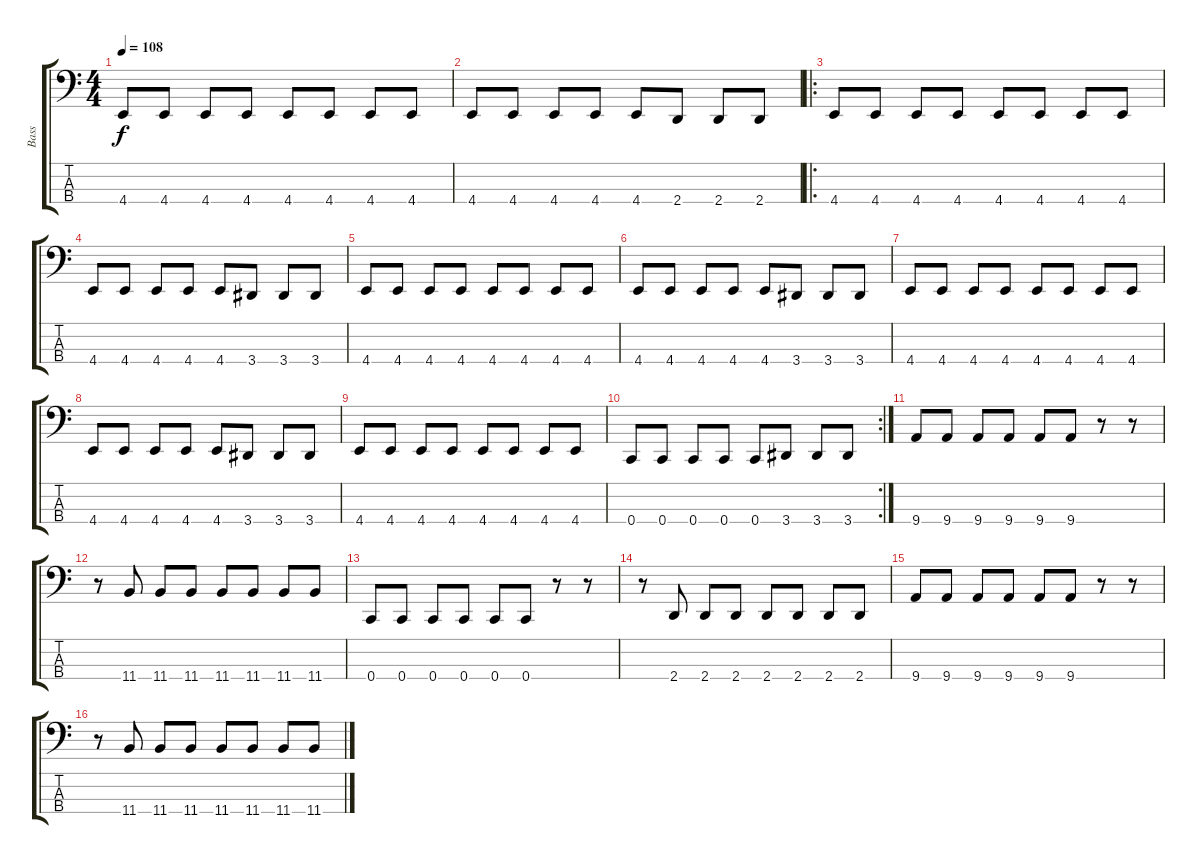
\track ("Bass" "Bass") {instrument electricbassfinger}
\staff {score tabs}
\tuning (F2 C2 G1 C1) {hide}
\ts (4 4)
\tempo 108
\clef f4
\ks c
4.4.8{dy f} 4.4.8 4.4.8 4.4.8 4.4.8 4.4.8 4.4.8 4.4.8 |
4.4.8 4.4.8 4.4.8 4.4.8 4.4.8 2.4.8 2.4.8 2.4.8 |
\ro
4.4.8 4.4.8 4.4.8 4.4.8 4.4.8 4.4.8 4.4.8 4.4.8 |
4.4.8 4.4.8 4.4.8 4.4.8 4.4.8 3.4.8 3.4.8 3.4.8 |
4.4.8 4.4.8 4.4.8 4.4.8 4.4.8 4.4.8 4.4.8 4.4.8 |
4.4.8 4.4.8 4.4.8 4.4.8 4.4.8 3.4.8 3.4.8 3.4.8 |
4.4.8 4.4.8 4.4.8 4.4.8 4.4.8 4.4.8 4.4.8 4.4.8 |
4.4.8 4.4.8 4.4.8 4.4.8 4.4.8 3.4.8 3.4.8 3.4.8 |
4.4.8 4.4.8 4.4.8 4.4.8 4.4.8 4.4.8 4.4.8 4.4.8 |
\rc 2
0.4.8 0.4.8 0.4.8 0.4.8 0.4.8 3.4.8 3.4.8 3.4.8 |
9.4.8 9.4.8 9.4.8 9.4.8 9.4.8 9.4.8 r.8 r.8 |
r.8 11.4.8 11.4.8 11.4.8 11.4.8 11.4.8 11.4.8 11.4.8 |
0.4.8 0.4.8 0.4.8 0.4.8 0.4.8 0.4.8 r.8 r.8 |
r.8 2.4.8 2.4.8 2.4.8 2.4.8 2.4.8 2.4.8 2.4.8 |
9.4.8 9.4.8 9.4.8 9.4.8 9.4.8 9.4.8 r.8 r.8 |
r.8 11.4.8 11.4.8 11.4.8 11.4.8 11.4.8 11.4.8 11.4.8
